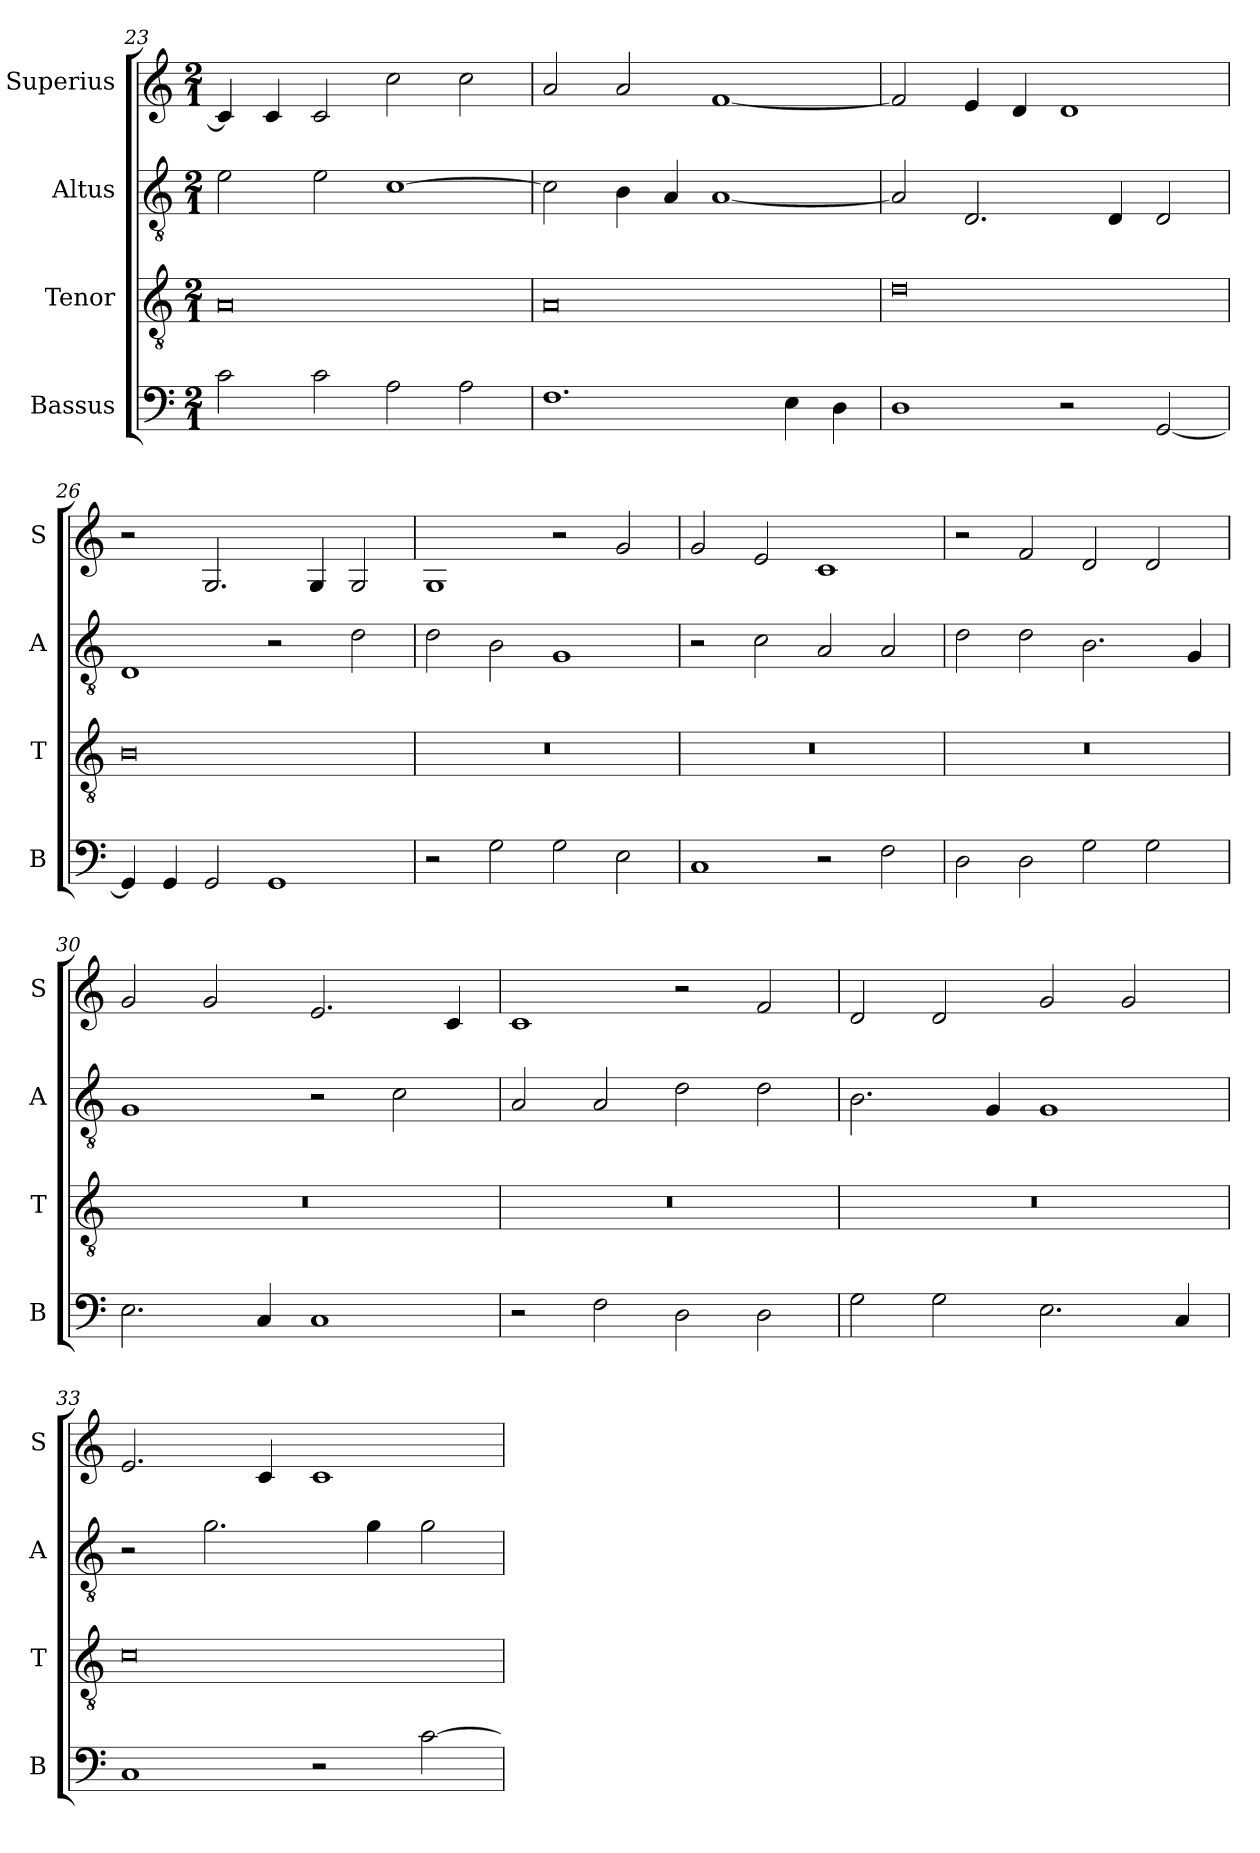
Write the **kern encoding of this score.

**kern	**kern	**kern	**kern
*part4	*part3	*part2	*part1
*staff4	*staff3	*staff2	*staff1
*I"Bassus	*I"Tenor	*I"Altus	*I"Superius
*I'B	*I'T	*I'A	*I'S
*clefF4	*clefGv2	*clefGv2	*clefG2
*k[]	*k[]	*k[]	*k[]
*M2/1	*M2/1	*M2/1	*M2/1
=23	=23	=23	=23
2c\	0A	2e\	4c/]
.	.	.	4c/
2c\	.	2e\	2c/
2A\	.	[1c	2cc\
2A\	.	.	2cc\
=24	=24	=24	=24
1.F	0A	2c\]	2a/
.	.	4B\	2a/
.	.	4A/	.
.	.	[1A	[1f
4E\	.	.	.
4D\	.	.	.
=25	=25	=25	=25
1D	0d	2A/]	2f/]
.	.	2.D/	4e/
.	.	.	4d/
2r	.	.	1d
.	.	4D/	.
[2GG/	.	2D/	.
=26	=26	=26	=26
4GG/]	0B	1D	2r
4GG/	.	.	.
2GG/	.	.	2.G/
1GG	.	2r	.
.	.	.	4G/
.	.	2d\	2G/
=27	=27	=27	=27
2r	0r	2d\	1G
2G\	.	2B\	.
2G\	.	1G	2r
2E\	.	.	2g/
=28	=28	=28	=28
1C	0r	2r	2g/
.	.	2c\	2e/
2r	.	2A/	1c
2F\	.	2A/	.
=29	=29	=29	=29
2D\	0r	2d\	2r
2D\	.	2d\	2f/
2G\	.	2.B\	2d/
2G\	.	.	2d/
.	.	4G/	.
=30	=30	=30	=30
2.E\	0r	1G	2g/
.	.	.	2g/
4C/	.	.	.
1C	.	2r	2.e/
.	.	2c\	.
.	.	.	4c/
=31	=31	=31	=31
2r	0r	2A/	1c
2F\	.	2A/	.
2D\	.	2d\	2r
2D\	.	2d\	2f/
=32	=32	=32	=32
2G\	0r	2.B\	2d/
2G\	.	.	2d/
.	.	4G/	.
2.E\	.	1G	2g/
.	.	.	2g/
4C/	.	.	.
=33	=33	=33	=33
1C	0c	2r	2.e/
.	.	2.g\	.
.	.	.	4c/
2r	.	.	1c
.	.	4g\	.
[2c\	.	2g\	.
=	=	=	=
*-	*-	*-	*-
